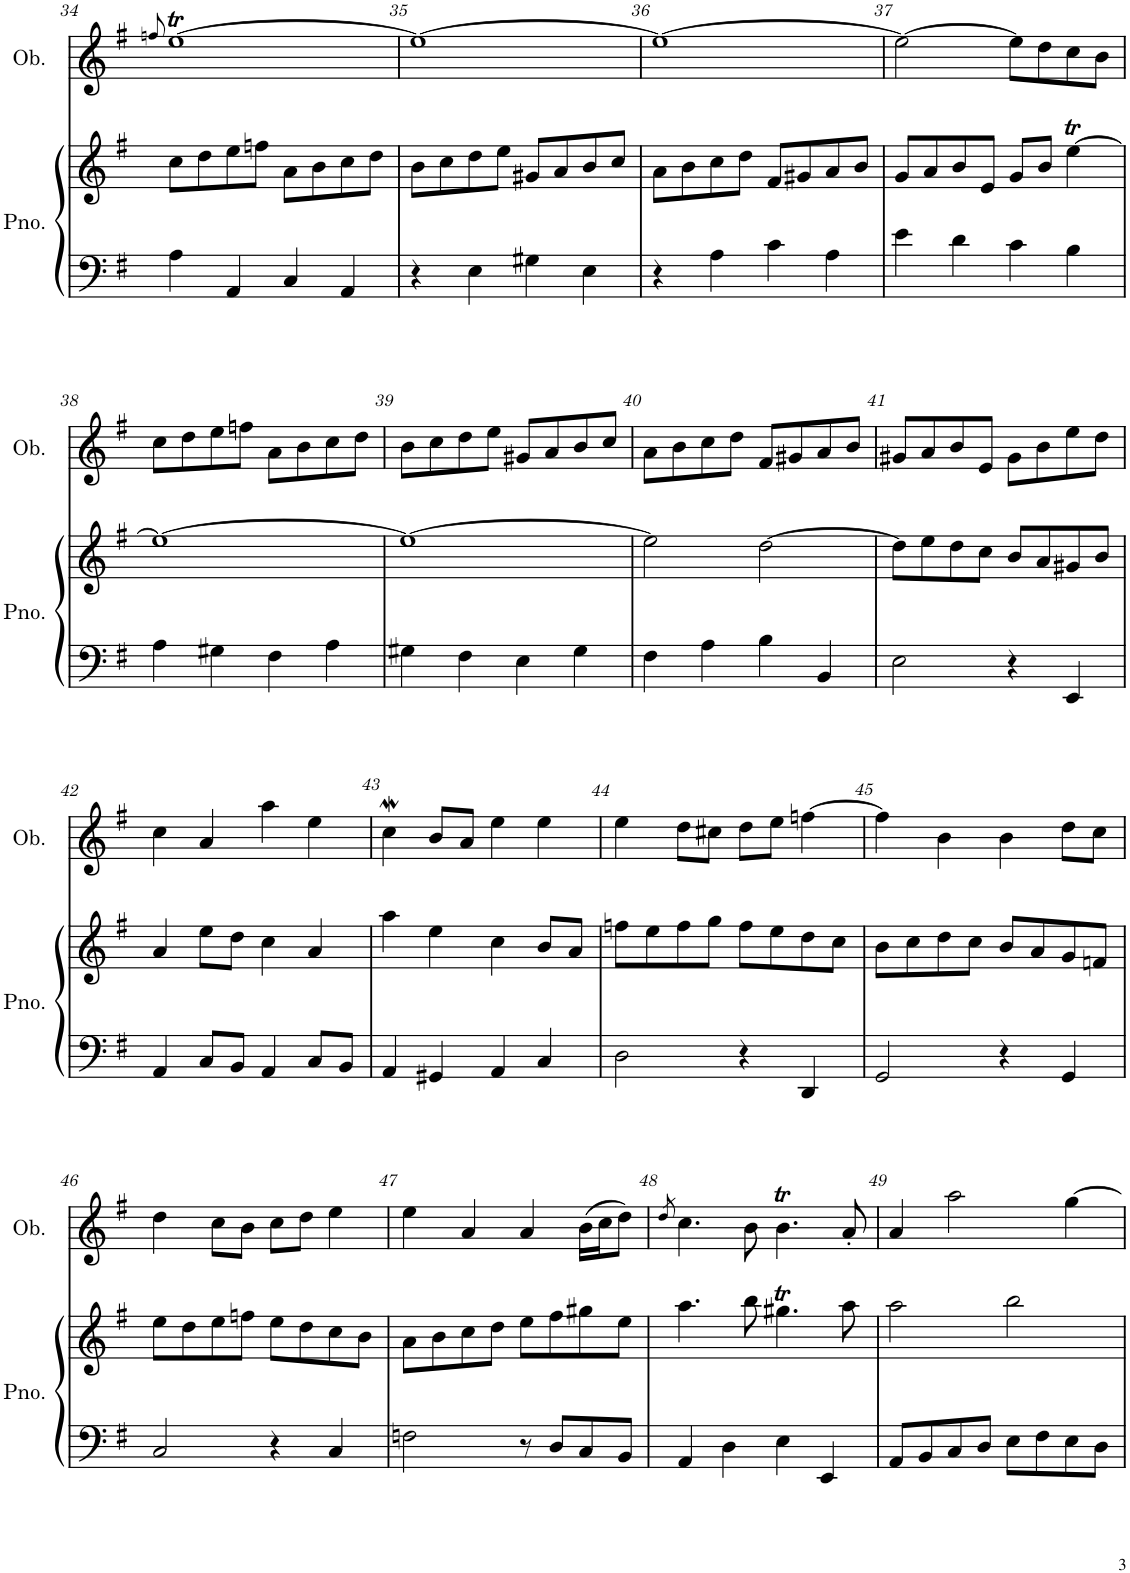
**kern	**kern	**kern
*part2	*part2	*part1
*staff3	*staff2	*staff1
*I"Piano	*	*I"Oboe
*I'Pno.	*	*I'Ob.
!!LO:PB:g=z
*clefF4	*clefG2	*clefG2
*k[f#]	*k[f#]	*k[f#]
*M4/4	*M4/4	*M4/4
*met(c)	*met(c)	*met(c)
=34	=34	=34
.	.	8qffn/
4A\	8cc\L	[1eeT
.	8dd\	.
4AA/	8ee\	.
.	8ffn\J	.
4C/	8a\L	.
.	8b\	.
4AA/	8cc\	.
.	8dd\J	.
=35	=35	=35
4r	8b\L	1ee_
.	8cc\	.
4E\	8dd\	.
.	8ee\J	.
4G#X\	8g#X/L	.
.	8a/	.
4E\	8b/	.
.	8cc/J	.
=36	=36	=36
4r	8a\L	1ee_
.	8b\	.
4A\	8cc\	.
.	8dd\J	.
4c\	8f#/L	.
.	8g#X/	.
4A\	8a/	.
.	8b/J	.
=37	=37	=37
4e\	8g/L	2ee\_
.	8a/	.
4d\	8b/	.
.	8e/J	.
4c\	8g/L	8ee\L]
.	8b/J	8dd\
4B\	[4eeT\	8cc\
.	.	8b\J
!!LO:LB:g=z
=38	=38	=38
4A\	1ee_	8cc\L
.	.	8dd\
4G#X\	.	8ee\
.	.	8ffn\J
4F#\	.	8a\L
.	.	8b\
4A\	.	8cc\
.	.	8dd\J
=39	=39	=39
4G#X\	1ee_	8b\L
.	.	8cc\
4F#\	.	8dd\
.	.	8ee\J
4E\	.	8g#X/L
.	.	8a/
4G#\	.	8b/
.	.	8cc/J
=40	=40	=40
4F#\	2ee\]	8a\L
.	.	8b\
4A\	.	8cc\
.	.	8dd\J
4B\	[2dd\	8f#/L
.	.	8g#X/
4BB/	.	8a/
.	.	8b/J
=41	=41	=41
2E\	8dd\L]	8g#X/L
.	8ee\	8a/
.	8dd\	8b/
.	8cc\J	8e/J
4r	8b/L	8g#\L
.	8a/	8b\
4EE/	8g#X/	8ee\
.	8b/J	8dd\J
!!LO:LB:g=z
=42	=42	=42
4AA/	4a/	4cc\
8C/L	8ee\L	4a/
8BB/J	8dd\J	.
4AA/	4cc\	4aa\
8C/L	4a/	4ee\
8BB/J	.	.
=43	=43	=43
4AA/	4aa\	4ccw\
4GG#X/	4ee\	8b/L
.	.	8a/J
4AA/	4cc\	4ee\
4C/	8b/L	4ee\
.	8a/J	.
=44	=44	=44
2D\	8ffn\L	4ee\
.	8ee\	.
.	8ff\	8dd\L
.	8gg\J	8cc#X\J
4r	8ff\L	8dd\L
.	8ee\	8ee\J
4DD/	8dd\	[4ffn\
.	8cc\J	.
=45	=45	=45
2GG/	8b\L	4ff\]
.	8cc\	.
.	8dd\	4b\
.	8cc\J	.
4r	8b/L	4b\
.	8a/	.
4GG/	8g/	8dd\L
.	8fn/J	8cc\J
!!LO:LB:g=z
=46	=46	=46
2C/	8ee\L	4dd\
.	8dd\	.
.	8ee\	8cc\L
.	8ffn\J	8b\J
4r	8ee\L	8cc\L
.	8dd\	8dd\J
4C/	8cc\	4ee\
.	8b\J	.
=47	=47	=47
2Fn\	8a\L	4ee\
.	8b\	.
.	8cc\	4a/
.	8dd\J	.
8r	8ee\L	4a/
8D/L	8ff#\	.
8C/	8gg#X\	(16b\LL
.	.	16cc\J
8BB/J	8ee\J	8dd\J)
=48	=48	=48
.	.	8qdd/
4AA/	4.aa\	4.cc\
4D\	.	.
.	8bb\	8b\
4E\	4.gg#Xt\	4.bt\
4EE/	.	.
.	8aa\	8a'/
=49	=49	=49
8AA/L	2aa\	4a/
8BB/	.	.
8C/	.	2aa\
8D/J	.	.
8E\L	2bb\	.
8F#\	.	.
8E\	.	[4gg\
8D\J	.	.
=	=	=
*-	*-	*-
